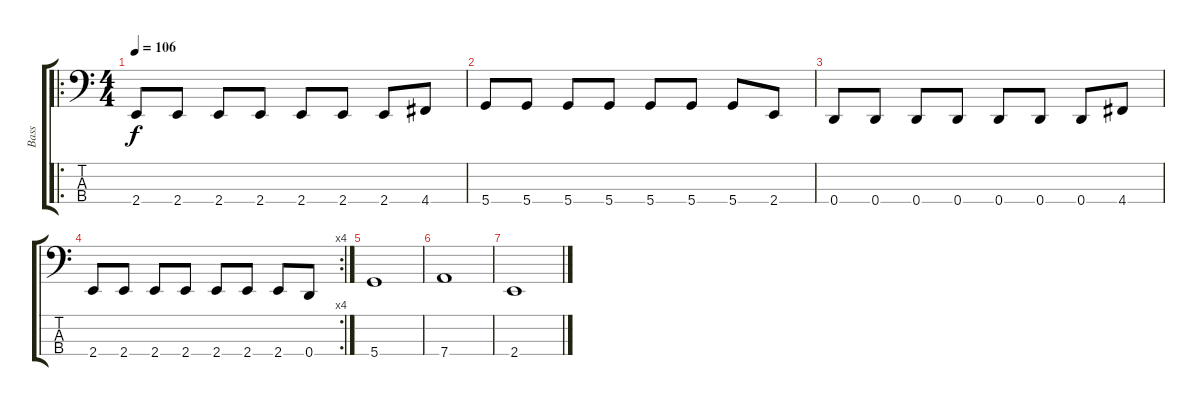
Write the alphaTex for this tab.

\track ("Bass" "Bass") {instrument electricbassfinger}
\staff {score tabs}
\tuning (G2 D2 A1 D1) {hide}
\ro
\ts (4 4)
\tempo 106
\clef f4
\ks c
2.4.8{dy f} 2.4.8 2.4.8 2.4.8 2.4.8 2.4.8 2.4.8 4.4.8 |
5.4.8 5.4.8 5.4.8 5.4.8 5.4.8 5.4.8 5.4.8 2.4.8 |
0.4.8 0.4.8 0.4.8 0.4.8 0.4.8 0.4.8 0.4.8 4.4.8 |
\rc 4
2.4.8 2.4.8 2.4.8 2.4.8 2.4.8 2.4.8 2.4.8 0.4.8 |
5.4.1 |
7.4.1 |
2.4.1
